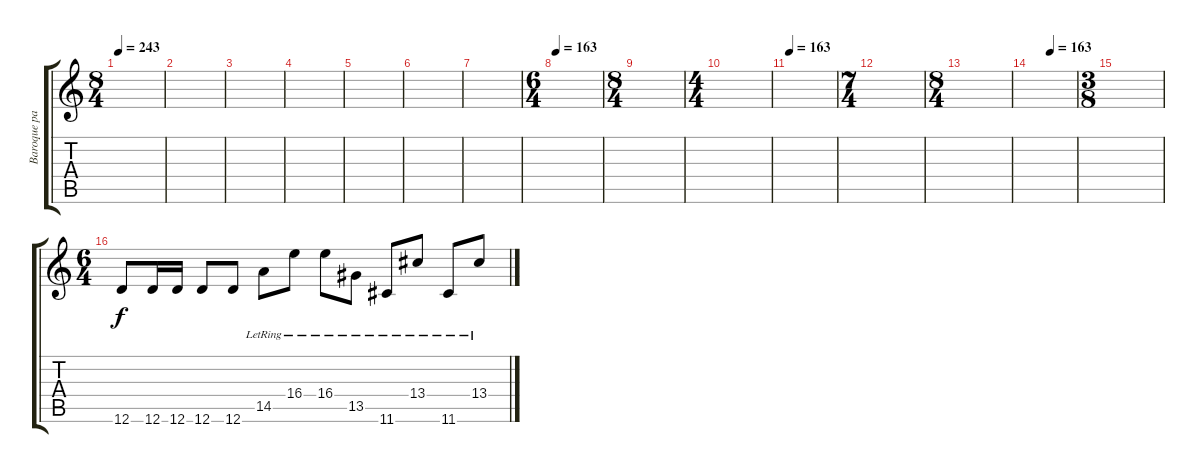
\track ("Baroque part(left guitar)" "Baroque pa") {instrument acousticguitarnylon}
\staff {score tabs}
\tuning (D4 A3 F3 C3 G2 D2) {hide}
\ts (8 4)
\tempo 243
\clef g2
\ks c
|
|
|
|
|
|
|
\ts (6 4)
\tempo 163
|
\ts (8 4)
|
\ts (4 4)
|
\tempo 163
|
\ts (7 4)
|
\ts (8 4)
|
\tempo (163 0.4375)
|
\ts (3 8)
|
\ts (6 4)
12.6.8 12.6.16 12.6.16 12.6.8 12.6.8 14.5{lr}.8 16.4{lr}.8 16.4{lr}.8 13.5{lr}.8 11.6{lr}.8 13.4{lr}.8 11.6{lr}.8 13.4{lr}.8
